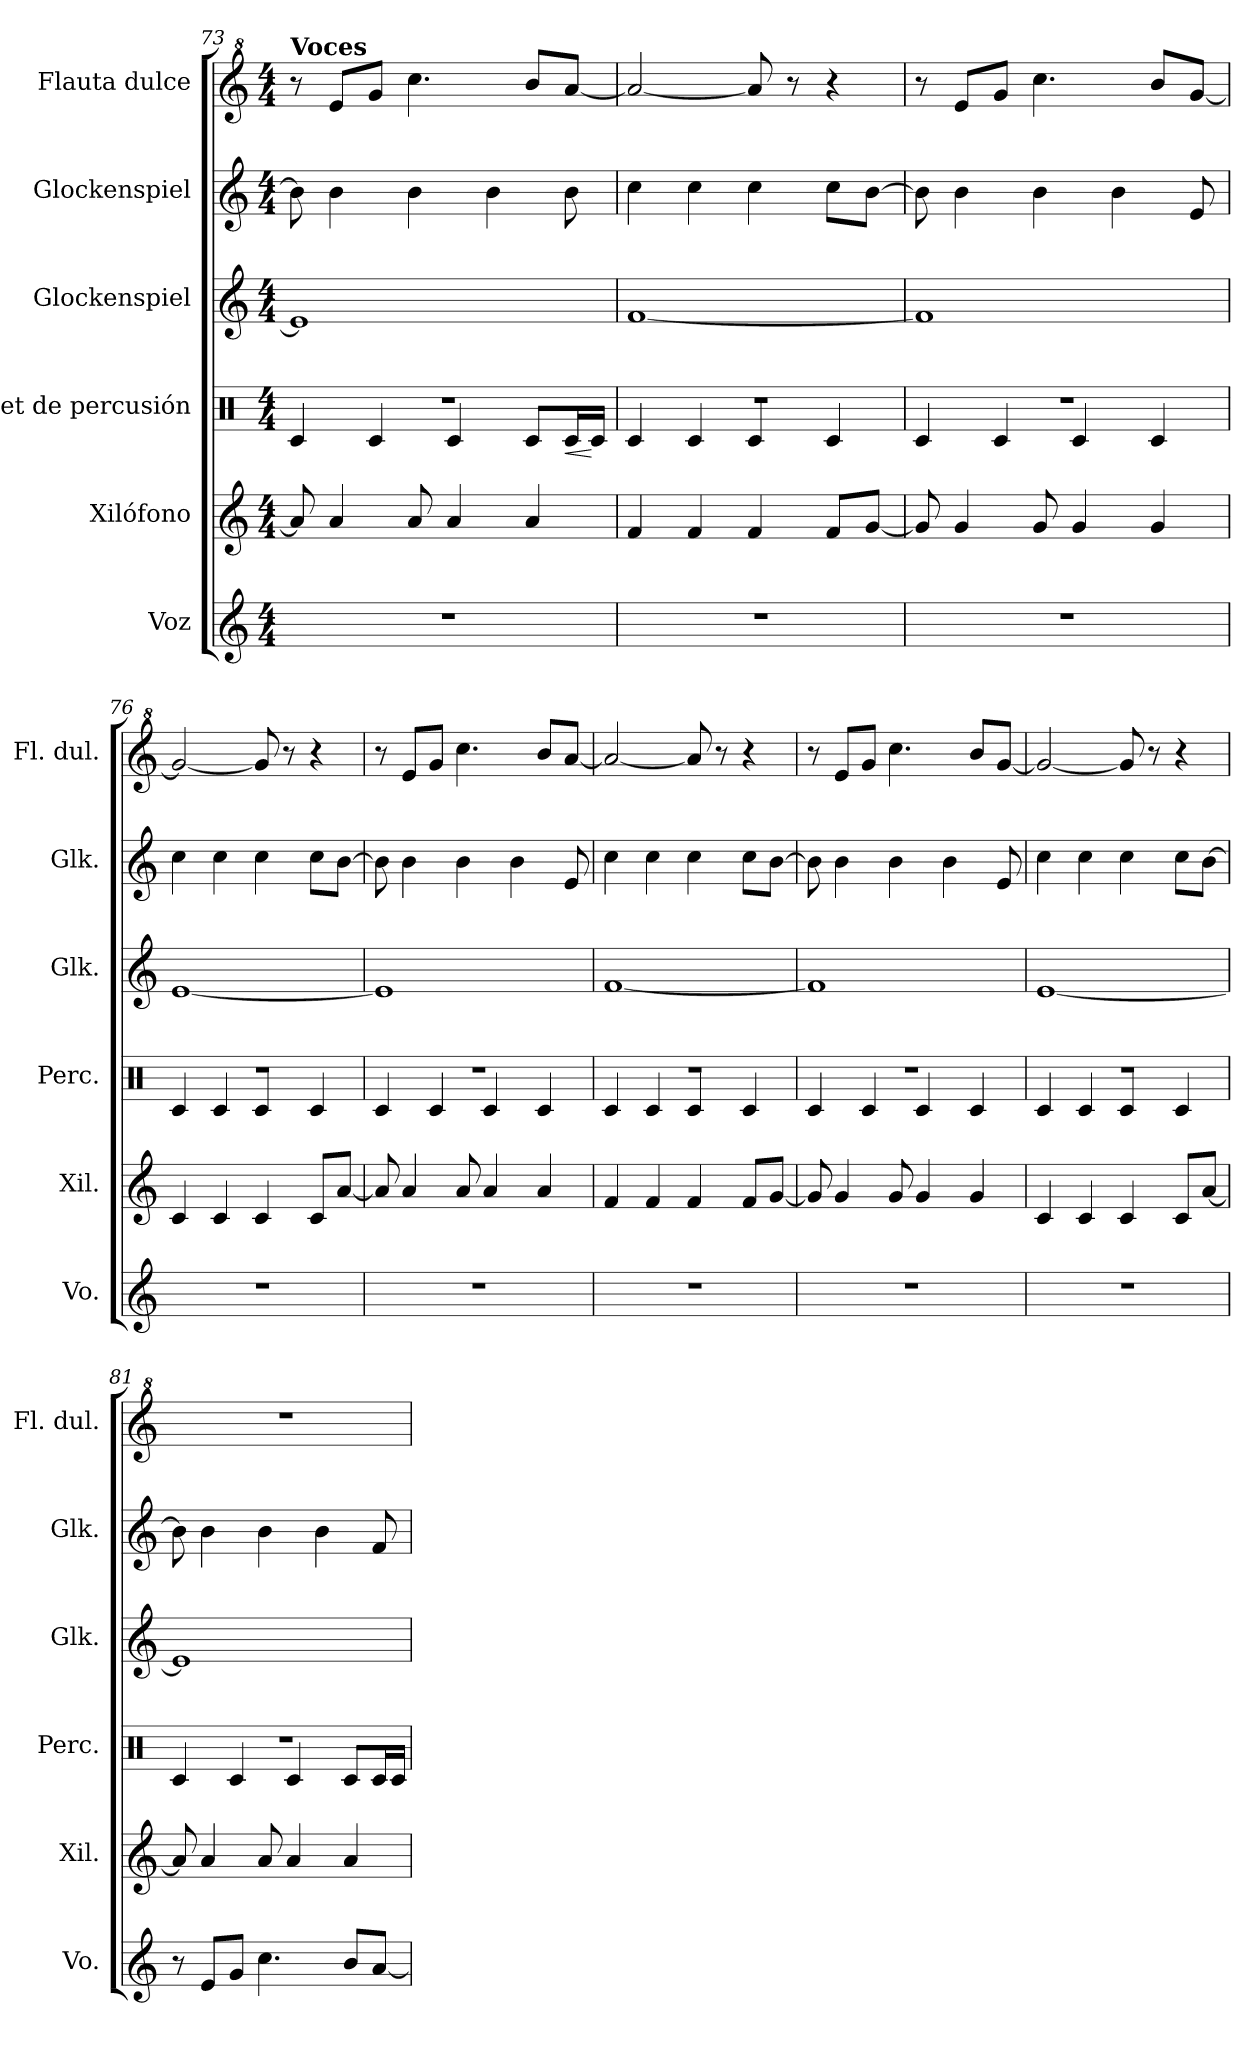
**kern	**kern	**kern	**dynam	**kern	**kern	**kern
*part6	*part5	*part4	*part4	*part3	*part2	*part1
*staff6	*staff5	*staff4	*staff4	*staff3	*staff2	*staff1
*I"Voz	*I"Xilófono	*I"Set de percusión	*	*I"Glockenspiel	*I"Glockenspiel	*I"Flauta dulce
*I'Vo.	*I'Xil.	*I'Perc.	*	*I'Glk.	*I'Glk.	*I'Fl. dul.
*clefG2	*clefG2	*clefX	*	*clefG2	*clefG2	*clefG^2
*	*ITrd-7c-12	*	*	*ITrd-14c-24	*ITrd-14c-24	*
*k[]	*k[]	*k[]	*	*k[]	*k[]	*k[]
*M4/4	*M4/4	*M4/4	*	*M4/4	*M4/4	*M4/4
=73	=73	=73	=73	=73	=73	=73
*	*	*^	*	*	*	*
!	!	!	!	!	!	!	!LO:TX:a:B:t=Voces
1r	8aa/]	1r	4Rc/	.	1eee]	8bbb\]	8r
.	4aa/	.	.	.	.	4bbb\	8ee/L
.	.	.	4Rc/	.	.	.	8gg/J
.	8aa/	.	.	.	.	4bbb\	4.ccc\
.	4aa/	.	4Rc/	.	.	.	.
.	.	.	.	.	.	4bbb\	.
.	4aa/	.	8Rc/L	.	.	.	8bb/L
!	!	!	!	!LO:HP:b	!	!	!
.	.	.	16Rc/L	<	.	8bbb\	[8aa/J
.	.	.	16Rc/JJ	[	.	.	.
=74	=74	=74	=74	=74	=74	=74	=74
1r	4ff/	1r	4Rc/	.	[1fff	4cccc\	2aa/_
.	4ff/	.	4Rc/	.	.	4cccc\	.
.	4ff/	.	4Rc/	.	.	4cccc\	8aa/]
.	.	.	.	.	.	.	8r
.	8ff/L	.	4Rc/	.	.	8cccc\L	4r
.	[8gg/J	.	.	.	.	[8bbb\J	.
=75	=75	=75	=75	=75	=75	=75	=75
1r	8gg/]	1r	4Rc/	.	1fff]	8bbb\]	8r
.	4gg/	.	.	.	.	4bbb\	8ee/L
.	.	.	4Rc/	.	.	.	8gg/J
.	8gg/	.	.	.	.	4bbb\	4.ccc\
.	4gg/	.	4Rc/	.	.	.	.
.	.	.	.	.	.	4bbb\	.
.	4gg/	.	4Rc/	.	.	.	8bb/L
.	.	.	.	.	.	8eee/	[8gg/J
=76	=76	=76	=76	=76	=76	=76	=76
1r	4cc/	1r	4Rc/	.	[1eee	4cccc\	2gg/_
.	4cc/	.	4Rc/	.	.	4cccc\	.
.	4cc/	.	4Rc/	.	.	4cccc\	8gg/]
.	.	.	.	.	.	.	8r
.	8cc/L	.	4Rc/	.	.	8cccc\L	4r
.	[8aa/J	.	.	.	.	[8bbb\J	.
=77	=77	=77	=77	=77	=77	=77	=77
1r	8aa/]	1r	4Rc/	.	1eee]	8bbb\]	8r
.	4aa/	.	.	.	.	4bbb\	8ee/L
.	.	.	4Rc/	.	.	.	8gg/J
.	8aa/	.	.	.	.	4bbb\	4.ccc\
.	4aa/	.	4Rc/	.	.	.	.
.	.	.	.	.	.	4bbb\	.
.	4aa/	.	4Rc/	.	.	.	8bb/L
.	.	.	.	.	.	8eee/	[8aa/J
=78	=78	=78	=78	=78	=78	=78	=78
1r	4ff/	1r	4Rc/	.	[1fff	4cccc\	2aa/_
.	4ff/	.	4Rc/	.	.	4cccc\	.
.	4ff/	.	4Rc/	.	.	4cccc\	8aa/]
.	.	.	.	.	.	.	8r
.	8ff/L	.	4Rc/	.	.	8cccc\L	4r
.	[8gg/J	.	.	.	.	[8bbb\J	.
=79	=79	=79	=79	=79	=79	=79	=79
1r	8gg/]	1r	4Rc/	.	1fff]	8bbb\]	8r
.	4gg/	.	.	.	.	4bbb\	8ee/L
.	.	.	4Rc/	.	.	.	8gg/J
.	8gg/	.	.	.	.	4bbb\	4.ccc\
.	4gg/	.	4Rc/	.	.	.	.
.	.	.	.	.	.	4bbb\	.
.	4gg/	.	4Rc/	.	.	.	8bb/L
.	.	.	.	.	.	8eee/	[8gg/J
=80	=80	=80	=80	=80	=80	=80	=80
1r	4cc/	1r	4Rc/	.	[1eee	4cccc\	2gg/_
.	4cc/	.	4Rc/	.	.	4cccc\	.
.	4cc/	.	4Rc/	.	.	4cccc\	8gg/]
.	.	.	.	.	.	.	8r
.	8cc/L	.	4Rc/	.	.	8cccc\L	4r
.	[8aa/J	.	.	.	.	[8bbb\J	.
!!LO:PB:g=z
=81	=81	=81	=81	=81	=81	=81	=81
8r	8aa/]	1r	4Rc/	.	1eee]	8bbb\]	1r
8e/L	4aa/	.	.	.	.	4bbb\	.
8g/J	.	.	4Rc/	.	.	.	.
4.cc\	8aa/	.	.	.	.	4bbb\	.
.	4aa/	.	4Rc/	.	.	.	.
.	.	.	.	.	.	4bbb\	.
8b/L	4aa/	.	8Rc/L	.	.	.	.
[8a/J	.	.	16Rc/L	.	.	8fff/	.
.	.	.	16Rc/JJ	.	.	.	.
*	*	*v	*v	*	*	*	*
=	=	=	=	=	=	=
*-	*-	*-	*-	*-	*-	*-
